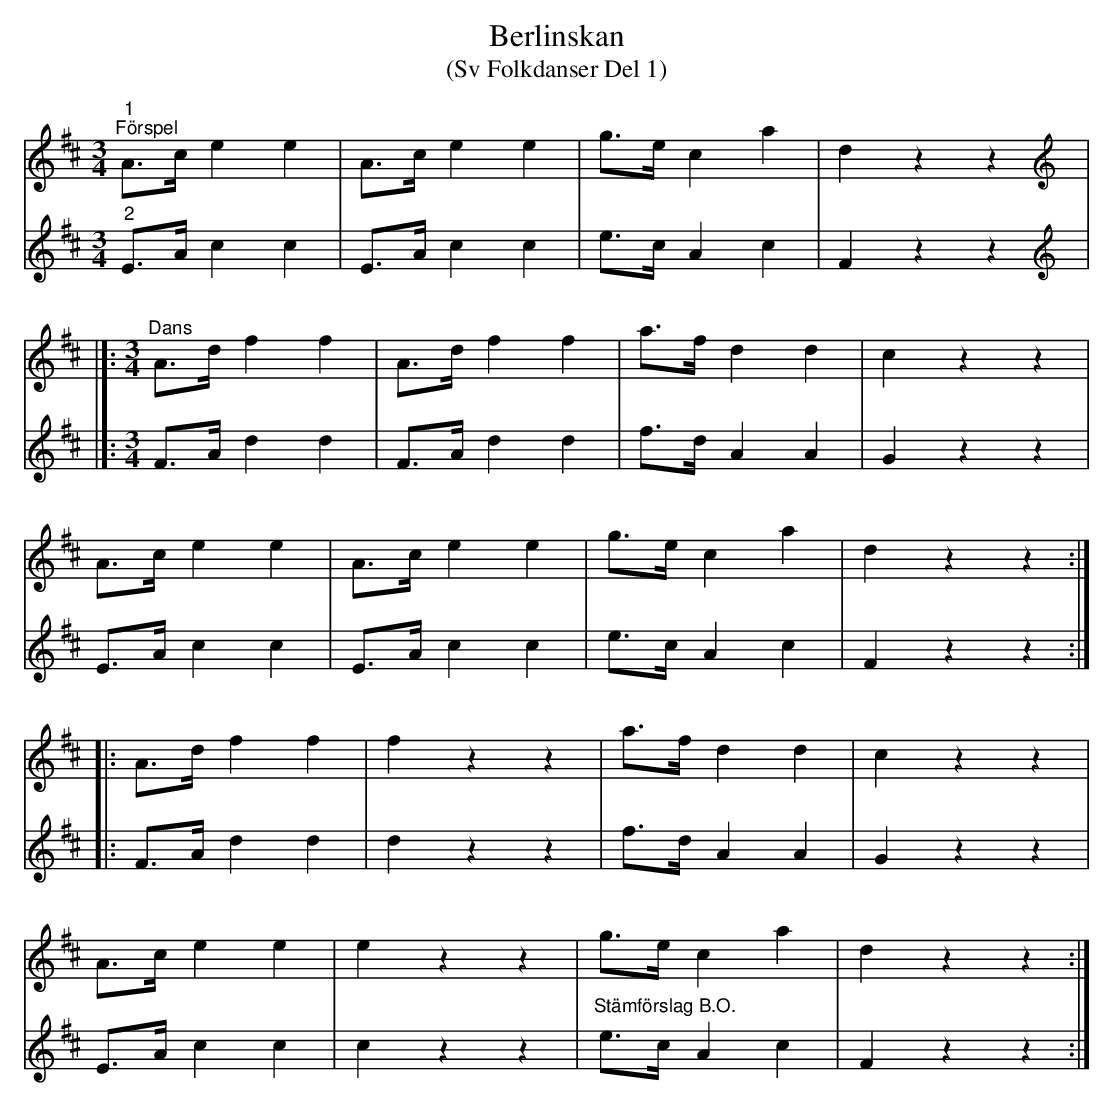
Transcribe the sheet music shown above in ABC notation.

X:1
T:Berlinskan
T:(Sv Folkdanser Del 1)
L:1/4
M:3/4
K:D
V:1
"^1""^Förspel" A/>c/ e e | A/>c/ e e | g/>e/ c a | d z z |]:
[K:D][M:3/4][K:treble]"^Dans" A/>d/ f f | A/>d/ f f | a/>f/ d d | c z z |
A/>c/ e e | A/>c/ e e | g/>e/ c a | d z z ::
A/>d/ f f | f z z | a/>f/ d d | c z z |
A/>c/ e e | e z z | g/>e/ c a | d z z :|
V:2
"^2" E/>A/ c c | E/>A/ c c | e/>c/ A c | F z z |]:
[K:D][M:3/4][K:treble] F/>A/ d d | F/>A/ d d | f/>d/ A A | G z z |
E/>A/ c c | E/>A/ c c | e/>c/ A c | F z z ::
F/>A/ d d | d z z | f/>d/ A A | G z z |
E/>A/ c c | c z z | "^Stämförslag B.O." e/>c/ A c | F z z :|
